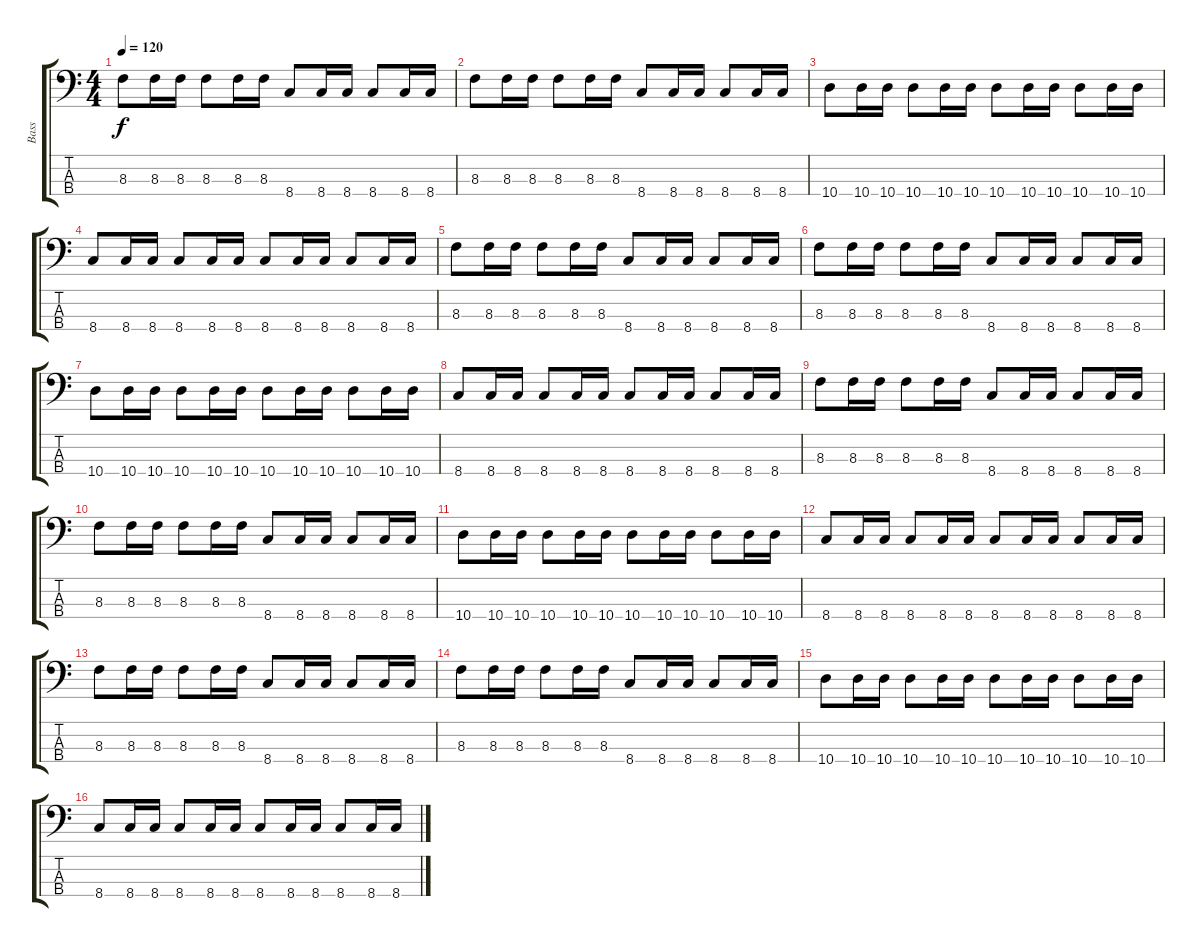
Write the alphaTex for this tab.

\track ("Bass" "Bass") {instrument electricbasspick}
\staff {score tabs}
\tuning (G2 D2 A1 E1) {hide}
\ts (4 4)
\tempo 120
\clef f4
\ks c
8.3.8{dy f} 8.3.16 8.3.16 8.3.8 8.3.16 8.3.16 8.4.8 8.4.16 8.4.16 8.4.8 8.4.16 8.4.16 |
8.3.8 8.3.16 8.3.16 8.3.8 8.3.16 8.3.16 8.4.8 8.4.16 8.4.16 8.4.8 8.4.16 8.4.16 |
10.4.8 10.4.16 10.4.16 10.4.8 10.4.16 10.4.16 10.4.8 10.4.16 10.4.16 10.4.8 10.4.16 10.4.16 |
8.4.8 8.4.16 8.4.16 8.4.8 8.4.16 8.4.16 8.4.8 8.4.16 8.4.16 8.4.8 8.4.16 8.4.16 |
8.3.8 8.3.16 8.3.16 8.3.8 8.3.16 8.3.16 8.4.8 8.4.16 8.4.16 8.4.8 8.4.16 8.4.16 |
8.3.8 8.3.16 8.3.16 8.3.8 8.3.16 8.3.16 8.4.8 8.4.16 8.4.16 8.4.8 8.4.16 8.4.16 |
10.4.8 10.4.16 10.4.16 10.4.8 10.4.16 10.4.16 10.4.8 10.4.16 10.4.16 10.4.8 10.4.16 10.4.16 |
8.4.8 8.4.16 8.4.16 8.4.8 8.4.16 8.4.16 8.4.8 8.4.16 8.4.16 8.4.8 8.4.16 8.4.16 |
8.3.8 8.3.16 8.3.16 8.3.8 8.3.16 8.3.16 8.4.8 8.4.16 8.4.16 8.4.8 8.4.16 8.4.16 |
8.3.8 8.3.16 8.3.16 8.3.8 8.3.16 8.3.16 8.4.8 8.4.16 8.4.16 8.4.8 8.4.16 8.4.16 |
10.4.8 10.4.16 10.4.16 10.4.8 10.4.16 10.4.16 10.4.8 10.4.16 10.4.16 10.4.8 10.4.16 10.4.16 |
8.4.8 8.4.16 8.4.16 8.4.8 8.4.16 8.4.16 8.4.8 8.4.16 8.4.16 8.4.8 8.4.16 8.4.16 |
8.3.8 8.3.16 8.3.16 8.3.8 8.3.16 8.3.16 8.4.8 8.4.16 8.4.16 8.4.8 8.4.16 8.4.16 |
8.3.8 8.3.16 8.3.16 8.3.8 8.3.16 8.3.16 8.4.8 8.4.16 8.4.16 8.4.8 8.4.16 8.4.16 |
10.4.8 10.4.16 10.4.16 10.4.8 10.4.16 10.4.16 10.4.8 10.4.16 10.4.16 10.4.8 10.4.16 10.4.16 |
8.4.8 8.4.16 8.4.16 8.4.8 8.4.16 8.4.16 8.4.8 8.4.16 8.4.16 8.4.8 8.4.16 8.4.16
